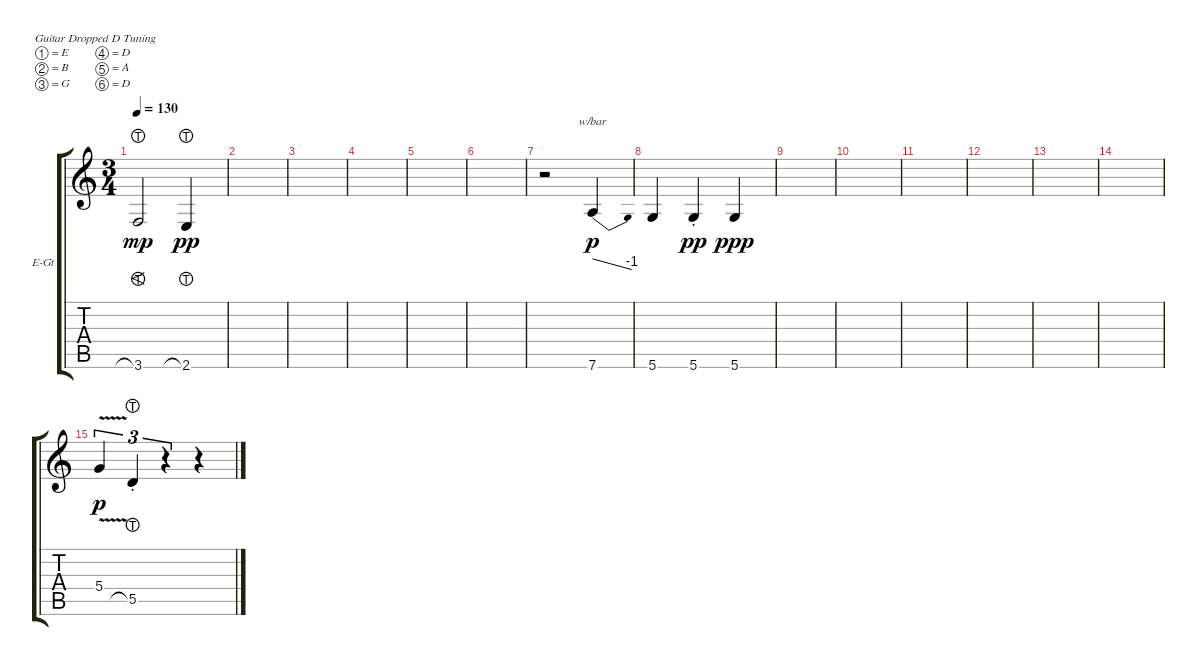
\bracketExtendMode groupsimilarinstruments
\firstSystemTrackNameOrientation horizontal
\otherSystemsTrackNameOrientation horizontal
\track ("S-Guitar" "E-Gt") {instrument electricguitarclean}
\staff {score tabs}
\tuning (E4 B3 G3 D3 A2 D2)
\ts (3 4)
\tempo 130
\clef g2
\ks c
3.6{lht}.2{f dy mp} 2.6{lht}.4{dy pp} |
|
|
|
|
|
r.2 7.6.4{tbe (dive default 0 0 45 -4) dy p} |
5.6.4 5.6{st}.4{dy pp} 5.6.4{dy ppp} |
|
|
|
|
|
|
5.4{v}.4{tu (3 2) dy p} 5.5{lht st}.4{tu (3 2)} r.4{tu (3 2)} r.4
